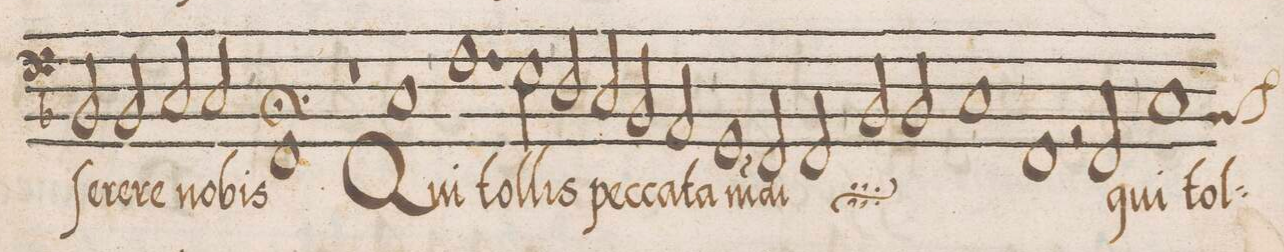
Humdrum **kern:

**kern	**text
*I"BASSVS	*
*clefF4	*
*k[b-]	*
*met()	*
*M2/1	*
2BB-/	-ſe-
2BB-/	-re-
2C/	-re
2C/	no-
=77-	=77-
0FF;	-bis
=78||	=78||
1r	.
1C	Qui
=79-	=79-
1.F	tol-
2E\	-lis
=80-	=80-
2D/	pec-
2C/	.
2BB-/	-ca-
2AA/	-ta
=81-	=81-
1GG	m(un)-
2FF/	-di
*	*ij
2FF/	pec-
=82-	=82-
2BB-/	-ca-
2BB-/	-ta
1C	m(un)-
=83-	=83-
1FF	-di
*	*Xij
2r	.
2FF/	qui
=84-	=84-
*custos:BB-	*
1C	tol-
*-	*-
